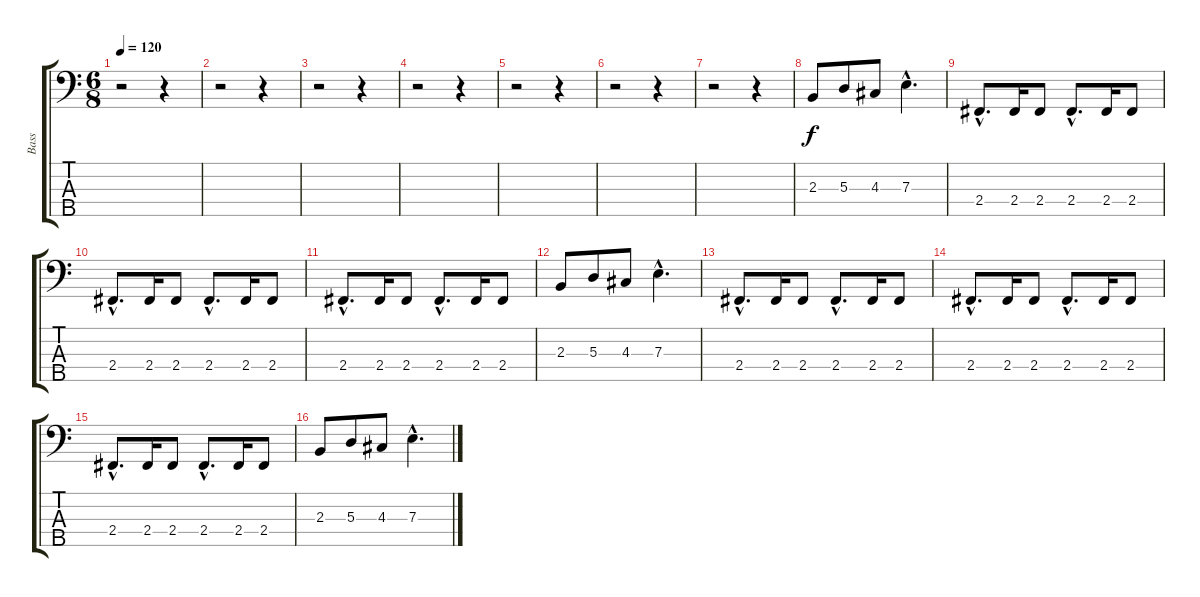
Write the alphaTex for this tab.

\track ("Bass" "Bass") {instrument electricbassfinger}
\staff {score tabs}
\tuning (G2 D2 A1 E1 B0) {hide}
\ts (6 8)
\tempo 120
\clef f4
\ks c
r.2{dy f instrument electricbassfinger} r.4 |
r.2 r.4 |
r.2 r.4 |
r.2 r.4 |
r.2 r.4 |
r.2 r.4 |
r.2 r.4 |
2.3.8 5.3.8 4.3.8 7.3{hac}.4{d} |
2.4{hac}.8{d} 2.4.16 2.4.8 2.4{hac}.8{d} 2.4.16 2.4.8 |
2.4{hac}.8{d} 2.4.16 2.4.8 2.4{hac}.8{d} 2.4.16 2.4.8 |
2.4{hac}.8{d} 2.4.16 2.4.8 2.4{hac}.8{d} 2.4.16 2.4.8 |
2.3.8 5.3.8 4.3.8 7.3{hac}.4{d} |
2.4{hac}.8{d} 2.4.16 2.4.8 2.4{hac}.8{d} 2.4.16 2.4.8 |
2.4{hac}.8{d} 2.4.16 2.4.8 2.4{hac}.8{d} 2.4.16 2.4.8 |
2.4{hac}.8{d} 2.4.16 2.4.8 2.4{hac}.8{d} 2.4.16 2.4.8 |
2.3.8 5.3.8 4.3.8 7.3{hac}.4{d}
